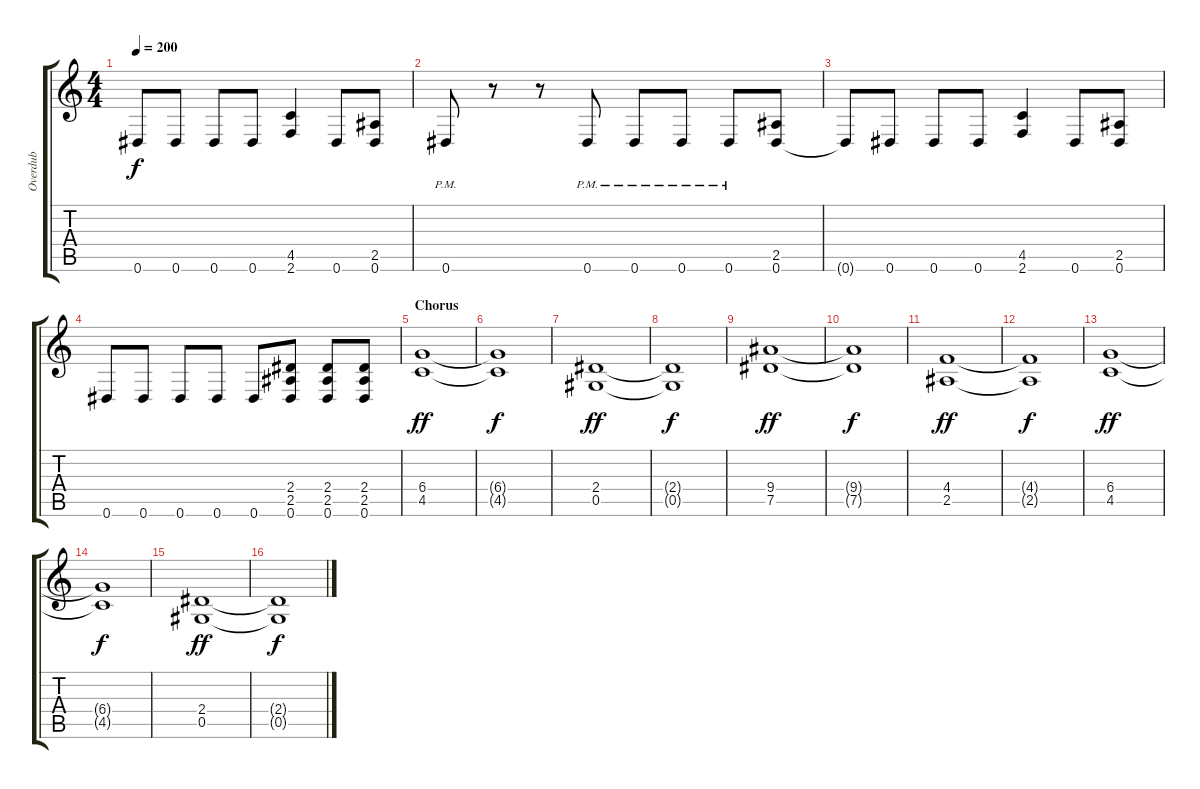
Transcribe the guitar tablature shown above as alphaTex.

\track ("Overdub" "Overdub") {instrument overdrivenguitar}
\staff {score tabs}
\tuning (Eb4 Bb3 Gb3 Db3 Ab2 Eb2) {hide}
\ts (4 4)
\tempo 200
\clef g2
\ks c
0.6{t}.8{dy f} 0.6.8 0.6.8 0.6.8 (4.5 2.6).4 0.6.8 (2.5 0.6).8 |
0.6{pm}.8 r.8 r.8 0.6{pm}.8 0.6{pm}.8 0.6{pm}.8 0.6{pm}.8 (2.5 0.6).8 |
0.6{t}.8 0.6.8 0.6.8 0.6.8 (4.5 2.6).4 0.6.8 (2.5 0.6).8 |
0.6.8 0.6.8 0.6.8 0.6.8 0.6.8 (2.4 2.5 0.6).8 (2.4 2.5 0.6).8 (2.4 2.5 0.6).8 |
\section ("" "Chorus")
(6.4 4.5).1{dy ff} |
(6.4{t} 4.5{t}).1{dy f} |
(2.4 0.5).1{dy ff} |
(2.4{t} 0.5{t}).1{dy f} |
(9.4 7.5).1{dy ff} |
(9.4{t} 7.5{t}).1{dy f} |
(4.4 2.5).1{dy ff} |
(4.4{t} 2.5{t}).1{dy f} |
(6.4 4.5).1{dy ff} |
(6.4{t} 4.5{t}).1{dy f} |
(2.4 0.5).1{dy ff} |
(2.4{t} 0.5{t}).1{dy f}
